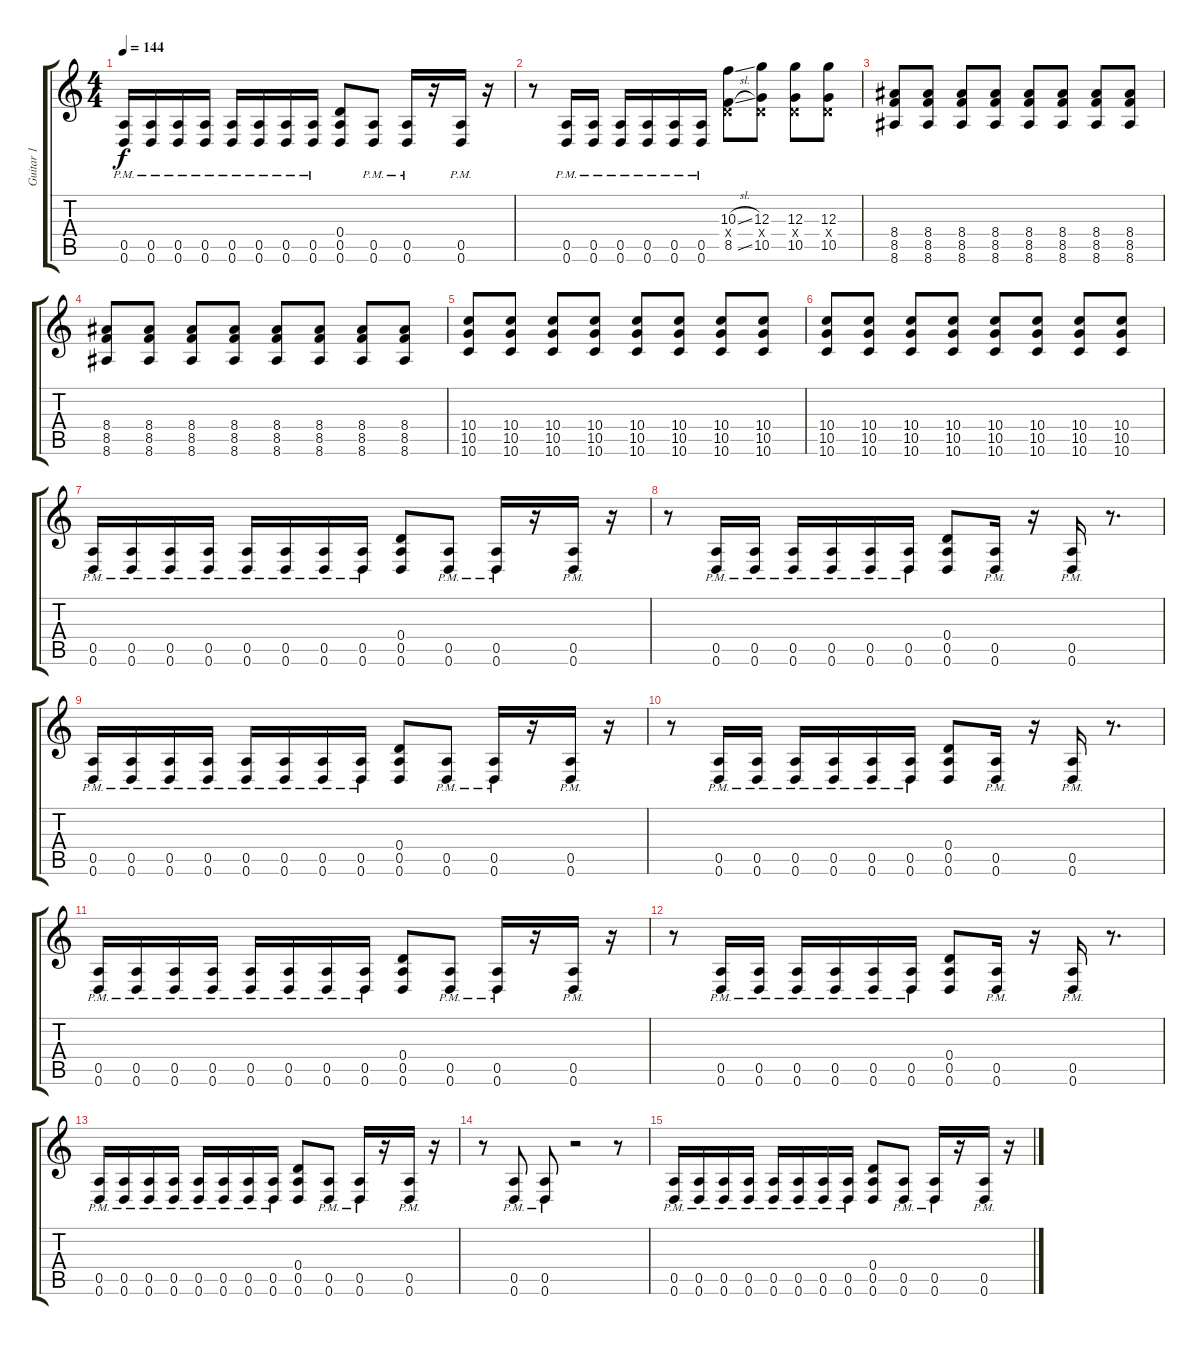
\track ("Guitar 1" "Guitar 1") {instrument overdrivenguitar}
\staff {score tabs}
\tuning (E4 B3 G3 D3 A2 D2) {hide}
\ts (4 4)
\tempo 144
\clef g2
\ks c
(0.5{pm} 0.6{pm}).16{dy f} (0.5{pm} 0.6{pm}).16 (0.5{pm} 0.6{pm}).16 (0.5{pm} 0.6{pm}).16 (0.5{pm} 0.6{pm}).16 (0.5{pm} 0.6{pm}).16 (0.5{pm} 0.6{pm}).16 (0.5{pm} 0.6{pm}).16 (0.4 0.5 0.6).8 (0.5{pm} 0.6{pm}).8 (0.5{pm} 0.6{pm}).16 r.16 (0.5{pm} 0.6{pm}).16 r.16 |
r.8 (0.5{pm} 0.6{pm}).16 (0.5{pm} 0.6{pm}).16 (0.5{pm} 0.6{pm}).16 (0.5{pm} 0.6{pm}).16 (0.5{pm} 0.6{pm}).16 (0.5{pm} 0.6{pm}).16 (10.3{sl} 0.4{x} 8.5{sl}).8 (12.3 0.4{x} 10.5).8 (12.3 0.4{x} 10.5).8 (12.3 0.4{x} 10.5).8 |
(8.4 8.5 8.6).8 (8.4 8.5 8.6).8 (8.4 8.5 8.6).8 (8.4 8.5 8.6).8 (8.4 8.5 8.6).8 (8.4 8.5 8.6).8 (8.4 8.5 8.6).8 (8.4 8.5 8.6).8 |
(8.4 8.5 8.6).8 (8.4 8.5 8.6).8 (8.4 8.5 8.6).8 (8.4 8.5 8.6).8 (8.4 8.5 8.6).8 (8.4 8.5 8.6).8 (8.4 8.5 8.6).8 (8.4 8.5 8.6).8 |
(10.4 10.5 10.6).8 (10.4 10.5 10.6).8 (10.4 10.5 10.6).8 (10.4 10.5 10.6).8 (10.4 10.5 10.6).8 (10.4 10.5 10.6).8 (10.4 10.5 10.6).8 (10.4 10.5 10.6).8 |
(10.4 10.5 10.6).8 (10.4 10.5 10.6).8 (10.4 10.5 10.6).8 (10.4 10.5 10.6).8 (10.4 10.5 10.6).8 (10.4 10.5 10.6).8 (10.4 10.5 10.6).8 (10.4 10.5 10.6).8 |
(0.5{pm} 0.6{pm}).16 (0.5{pm} 0.6{pm}).16 (0.5{pm} 0.6{pm}).16 (0.5{pm} 0.6{pm}).16 (0.5{pm} 0.6{pm}).16 (0.5{pm} 0.6{pm}).16 (0.5{pm} 0.6{pm}).16 (0.5{pm} 0.6{pm}).16 (0.4 0.5 0.6).8 (0.5{pm} 0.6{pm}).8 (0.5{pm} 0.6{pm}).16 r.16 (0.5{pm} 0.6{pm}).16 r.16 |
r.8 (0.5{pm} 0.6{pm}).16 (0.5{pm} 0.6{pm}).16 (0.5{pm} 0.6{pm}).16 (0.5{pm} 0.6{pm}).16 (0.5{pm} 0.6{pm}).16 (0.5{pm} 0.6{pm}).16 (0.4 0.5 0.6).8 (0.5{pm} 0.6{pm}).16 r.16 (0.5{pm} 0.6{pm}).16 r.8{d} |
(0.5{pm} 0.6{pm}).16 (0.5{pm} 0.6{pm}).16 (0.5{pm} 0.6{pm}).16 (0.5{pm} 0.6{pm}).16 (0.5{pm} 0.6{pm}).16 (0.5{pm} 0.6{pm}).16 (0.5{pm} 0.6{pm}).16 (0.5{pm} 0.6{pm}).16 (0.4 0.5 0.6).8 (0.5{pm} 0.6{pm}).8 (0.5{pm} 0.6{pm}).16 r.16 (0.5{pm} 0.6{pm}).16 r.16 |
r.8 (0.5{pm} 0.6{pm}).16 (0.5{pm} 0.6{pm}).16 (0.5{pm} 0.6{pm}).16 (0.5{pm} 0.6{pm}).16 (0.5{pm} 0.6{pm}).16 (0.5{pm} 0.6{pm}).16 (0.4 0.5 0.6).8 (0.5{pm} 0.6{pm}).16 r.16 (0.5{pm} 0.6{pm}).16 r.8{d} |
(0.5{pm} 0.6{pm}).16 (0.5{pm} 0.6{pm}).16 (0.5{pm} 0.6{pm}).16 (0.5{pm} 0.6{pm}).16 (0.5{pm} 0.6{pm}).16 (0.5{pm} 0.6{pm}).16 (0.5{pm} 0.6{pm}).16 (0.5{pm} 0.6{pm}).16 (0.4 0.5 0.6).8 (0.5{pm} 0.6{pm}).8 (0.5{pm} 0.6{pm}).16 r.16 (0.5{pm} 0.6{pm}).16 r.16 |
r.8 (0.5{pm} 0.6{pm}).16 (0.5{pm} 0.6{pm}).16 (0.5{pm} 0.6{pm}).16 (0.5{pm} 0.6{pm}).16 (0.5{pm} 0.6{pm}).16 (0.5{pm} 0.6{pm}).16 (0.4 0.5 0.6).8 (0.5{pm} 0.6{pm}).16 r.16 (0.5{pm} 0.6{pm}).16 r.8{d} |
(0.5{pm} 0.6{pm}).16 (0.5{pm} 0.6{pm}).16 (0.5{pm} 0.6{pm}).16 (0.5{pm} 0.6{pm}).16 (0.5{pm} 0.6{pm}).16 (0.5{pm} 0.6{pm}).16 (0.5{pm} 0.6{pm}).16 (0.5{pm} 0.6{pm}).16 (0.4 0.5 0.6).8 (0.5{pm} 0.6{pm}).8 (0.5{pm} 0.6{pm}).16 r.16 (0.5{pm} 0.6{pm}).16 r.16 |
r.8 (0.5{pm} 0.6{pm}).8 (0.5{pm} 0.6{pm}).8 r.2 r.8 |
(0.5{pm} 0.6{pm}).16 (0.5{pm} 0.6{pm}).16 (0.5{pm} 0.6{pm}).16 (0.5{pm} 0.6{pm}).16 (0.5{pm} 0.6{pm}).16 (0.5{pm} 0.6{pm}).16 (0.5{pm} 0.6{pm}).16 (0.5{pm} 0.6{pm}).16 (0.4 0.5 0.6).8 (0.5{pm} 0.6{pm}).8 (0.5{pm} 0.6{pm}).16 r.16 (0.5{pm} 0.6{pm}).16 r.16
